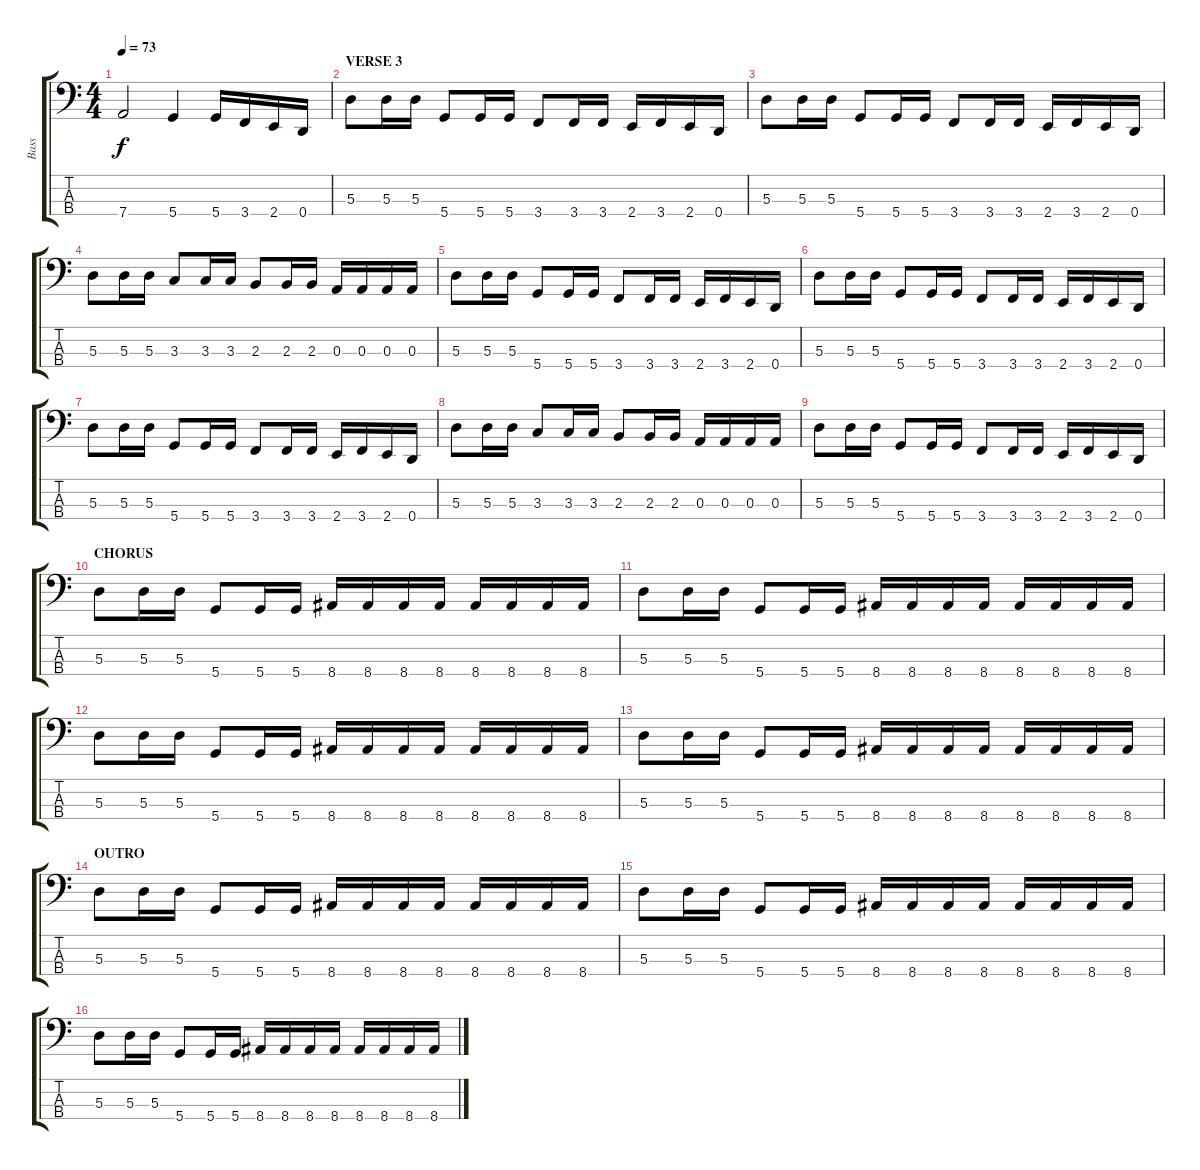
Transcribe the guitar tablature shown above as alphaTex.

\track ("Bass" "Bass") {instrument electricbasspick}
\staff {score tabs}
\tuning (G2 D2 A1 D1) {hide}
\ts (4 4)
\tempo 73
\clef f4
\ks c
7.4.2{dy f} 5.4.4 5.4.16 3.4.16 2.4.16 0.4.16 |
\section ("" "VERSE 3")
5.3.8 5.3.16 5.3.16 5.4.8 5.4.16 5.4.16 3.4.8 3.4.16 3.4.16 2.4.16 3.4.16 2.4.16 0.4.16 |
5.3.8 5.3.16 5.3.16 5.4.8 5.4.16 5.4.16 3.4.8 3.4.16 3.4.16 2.4.16 3.4.16 2.4.16 0.4.16 |
5.3.8 5.3.16 5.3.16 3.3.8 3.3.16 3.3.16 2.3.8 2.3.16 2.3.16 0.3.16 0.3.16 0.3.16 0.3.16 |
5.3.8 5.3.16 5.3.16 5.4.8 5.4.16 5.4.16 3.4.8 3.4.16 3.4.16 2.4.16 3.4.16 2.4.16 0.4.16 |
5.3.8 5.3.16 5.3.16 5.4.8 5.4.16 5.4.16 3.4.8 3.4.16 3.4.16 2.4.16 3.4.16 2.4.16 0.4.16 |
5.3.8 5.3.16 5.3.16 5.4.8 5.4.16 5.4.16 3.4.8 3.4.16 3.4.16 2.4.16 3.4.16 2.4.16 0.4.16 |
5.3.8 5.3.16 5.3.16 3.3.8 3.3.16 3.3.16 2.3.8 2.3.16 2.3.16 0.3.16 0.3.16 0.3.16 0.3.16 |
5.3.8 5.3.16 5.3.16 5.4.8 5.4.16 5.4.16 3.4.8 3.4.16 3.4.16 2.4.16 3.4.16 2.4.16 0.4.16 |
\section ("" "CHORUS")
5.3.8 5.3.16 5.3.16 5.4.8 5.4.16 5.4.16 8.4.16 8.4.16 8.4.16 8.4.16 8.4.16 8.4.16 8.4.16 8.4.16 |
5.3.8 5.3.16 5.3.16 5.4.8 5.4.16 5.4.16 8.4.16 8.4.16 8.4.16 8.4.16 8.4.16 8.4.16 8.4.16 8.4.16 |
5.3.8 5.3.16 5.3.16 5.4.8 5.4.16 5.4.16 8.4.16 8.4.16 8.4.16 8.4.16 8.4.16 8.4.16 8.4.16 8.4.16 |
5.3.8 5.3.16 5.3.16 5.4.8 5.4.16 5.4.16 8.4.16 8.4.16 8.4.16 8.4.16 8.4.16 8.4.16 8.4.16 8.4.16 |
\section ("" "OUTRO")
5.3.8 5.3.16 5.3.16 5.4.8 5.4.16 5.4.16 8.4.16 8.4.16 8.4.16 8.4.16 8.4.16 8.4.16 8.4.16 8.4.16 |
5.3.8 5.3.16 5.3.16 5.4.8 5.4.16 5.4.16 8.4.16 8.4.16 8.4.16 8.4.16 8.4.16 8.4.16 8.4.16 8.4.16 |
5.3.8{volume 0} 5.3.16 5.3.16 5.4.8 5.4.16 5.4.16 8.4.16 8.4.16 8.4.16 8.4.16 8.4.16 8.4.16 8.4.16 8.4.16
